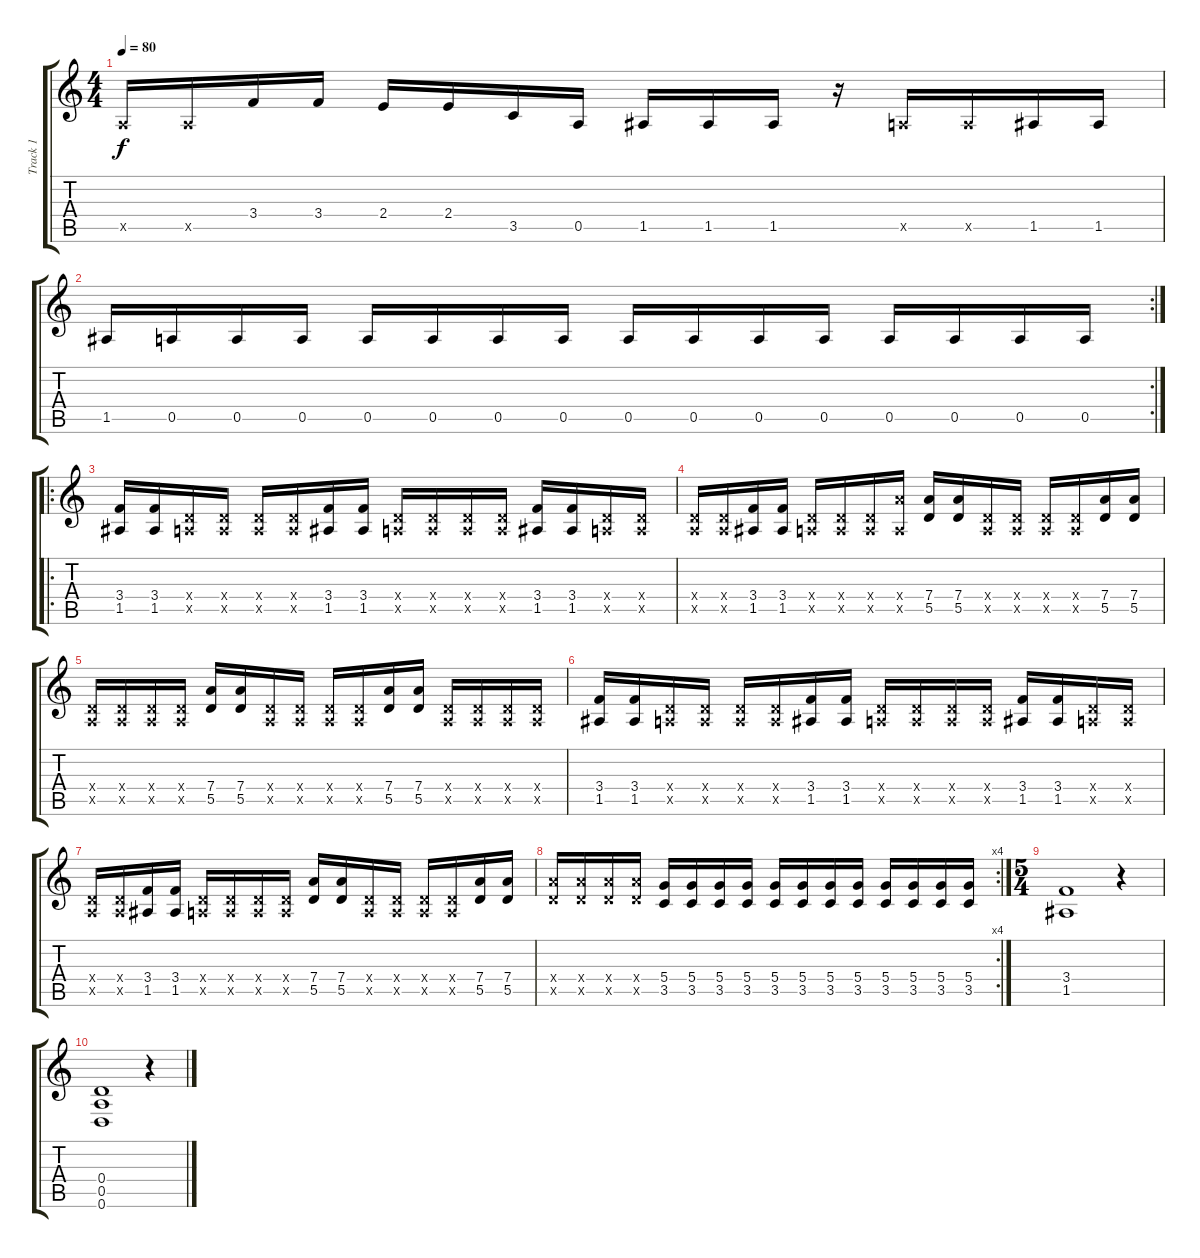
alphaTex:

\track ("Track 1" "Track 1") {instrument acousticguitarsteel}
\staff {score tabs}
\tuning (E4 B3 G3 D3 A2 D2) {hide}
\ts (4 4)
\tempo 80
\clef g2
\ks c
0.5{x}.16{dy f} 0.5{x}.16 3.4.16 3.4.16 2.4.16 2.4.16 3.5.16 0.5.16 1.5.16 1.5.16 1.5.16 r.16 0.5{x}.16 0.5{x}.16 1.5.16 1.5.16 |
\rc 2
1.5.16 0.5.16 0.5.16 0.5.16 0.5.16 0.5.16 0.5.16 0.5.16 0.5.16 0.5.16 0.5.16 0.5.16 0.5.16 0.5.16 0.5.16 0.5.16 |
\ro
(3.4 1.5).16 (3.4 1.5).16 (0.4{x} 0.5{x}).16 (0.4{x} 0.5{x}).16 (0.4{x} 0.5{x}).16 (0.4{x} 0.5{x}).16 (3.4 1.5).16 (3.4 1.5).16 (0.4{x} 0.5{x}).16 (0.4{x} 0.5{x}).16 (0.4{x} 0.5{x}).16 (0.4{x} 0.5{x}).16 (3.4 1.5).16 (3.4 1.5).16 (0.4{x} 0.5{x}).16 (0.4{x} 0.5{x}).16 |
(0.4{x} 0.5{x}).16 (0.4{x} 0.5{x}).16 (3.4 1.5).16 (3.4 1.5).16 (0.4{x} 0.5{x}).16 (0.4{x} 0.5{x}).16 (0.4{x} 0.5{x}).16 (7.4{x} 0.5{x}).16 (7.4 5.5).16 (7.4 5.5).16 (0.4{x} 0.5{x}).16 (0.4{x} 0.5{x}).16 (0.4{x} 0.5{x}).16 (0.4{x} 0.5{x}).16 (7.4 5.5).16 (7.4 5.5).16 |
(0.4{x} 0.5{x}).16 (0.4{x} 0.5{x}).16 (0.4{x} 0.5{x}).16 (0.4{x} 0.5{x}).16 (7.4 5.5).16 (7.4 5.5).16 (0.4{x} 0.5{x}).16 (0.4{x} 0.5{x}).16 (0.4{x} 0.5{x}).16 (0.4{x} 0.5{x}).16 (7.4 5.5).16 (7.4 5.5).16 (0.4{x} 0.5{x}).16 (0.4{x} 0.5{x}).16 (0.4{x} 0.5{x}).16 (0.4{x} 0.5{x}).16 |
(3.4 1.5).16 (3.4 1.5).16 (0.4{x} 0.5{x}).16 (0.4{x} 0.5{x}).16 (0.4{x} 0.5{x}).16 (0.4{x} 0.5{x}).16 (3.4 1.5).16 (3.4 1.5).16 (0.4{x} 0.5{x}).16 (0.4{x} 0.5{x}).16 (0.4{x} 0.5{x}).16 (0.4{x} 0.5{x}).16 (3.4 1.5).16 (3.4 1.5).16 (0.4{x} 0.5{x}).16 (0.4{x} 0.5{x}).16 |
(0.4{x} 0.5{x}).16 (0.4{x} 0.5{x}).16 (3.4 1.5).16 (3.4 1.5).16 (0.4{x} 0.5{x}).16 (0.4{x} 0.5{x}).16 (0.4{x} 0.5{x}).16 (0.4{x} 0.5{x}).16 (7.4 5.5).16 (7.4 5.5).16 (0.4{x} 0.5{x}).16 (0.4{x} 0.5{x}).16 (0.4{x} 0.5{x}).16 (0.4{x} 0.5{x}).16 (7.4 5.5).16 (7.4 5.5).16 |
\rc 4
(7.4{x} 5.5{x}).16 (7.4{x} 5.5{x}).16 (7.4{x} 5.5{x}).16 (7.4{x} 5.5{x}).16 (5.4 3.5).16 (5.4 3.5).16 (5.4 3.5).16 (5.4 3.5).16 (5.4 3.5).16 (5.4 3.5).16 (5.4 3.5).16 (5.4 3.5).16 (5.4 3.5).16 (5.4 3.5).16 (5.4 3.5).16 (5.4 3.5).16 |
\ts (5 4)
(3.4 1.5).1 r.4 |
(0.4 0.5 0.6).1 r.4
